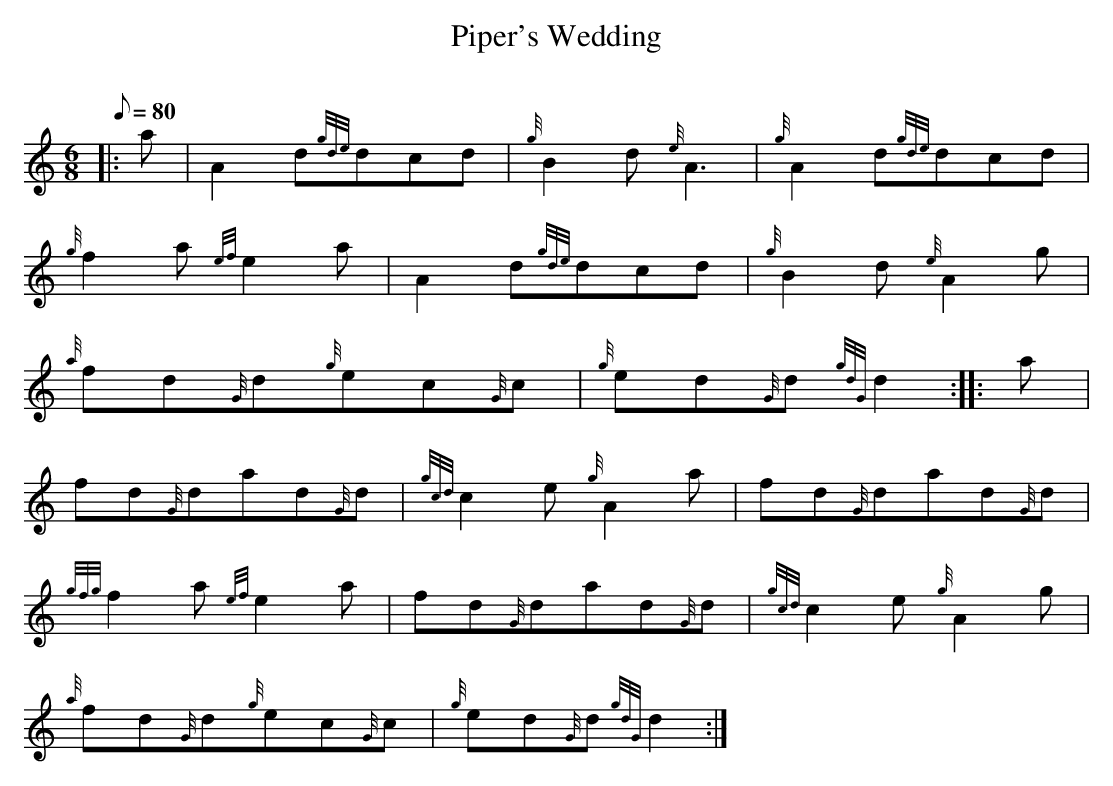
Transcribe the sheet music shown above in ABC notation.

X:1
T:Piper's Wedding
M:6/8
L:1/8
Q:80
C:
K:HP
|: a|
A2d{gde}dcd|
{g}B2d{e}A3|
{g}A2d{gde}dcd|  !
{g}f2a{ef}e2a|
A2d{gde}dcd|
{g}B2d{e}A2g|  !
{a}fd{G}d{g}ec{G}c|
{g}ed{G}d{gdG}d2:| |:
a|  !
fd{G}dad{G}d|
{gcd}c2e{g}A2a|
fd{G}dad{G}d|  !
{gfg}f2a{ef}e2a|
fd{G}dad{G}d|
{gcd}c2e{g}A2g|  !
{a}fd{G}d{g}ec{G}c|
{g}ed{G}d{gdG}d2:|
